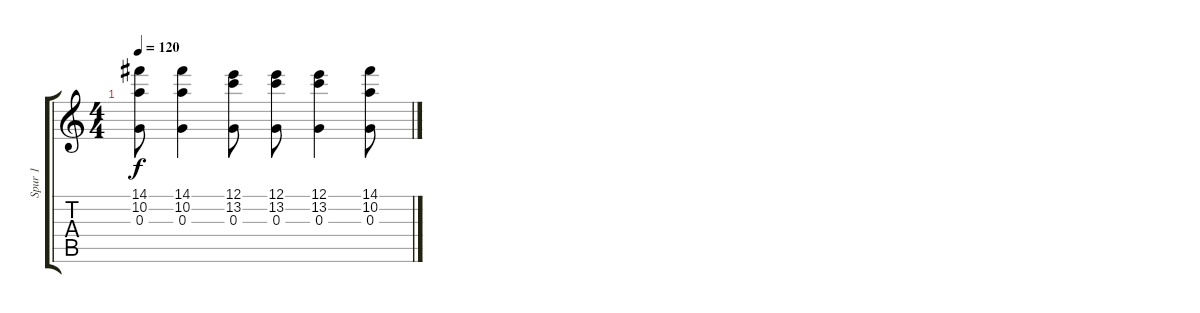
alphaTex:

\track ("Spur 1" "Spur 1") {instrument acousticguitarsteel}
\staff {score tabs}
\tuning (E4 B3 G3 D3 A2 E2) {hide}
\ts (4 4)
\tempo 120
\clef g2
\ks c
(14.1 10.2 0.3).8{dy f} (14.1 10.2 0.3).4 (12.1 13.2 0.3).8 (12.1 13.2 0.3).8 (12.1 13.2 0.3).4 (14.1 10.2 0.3).8
